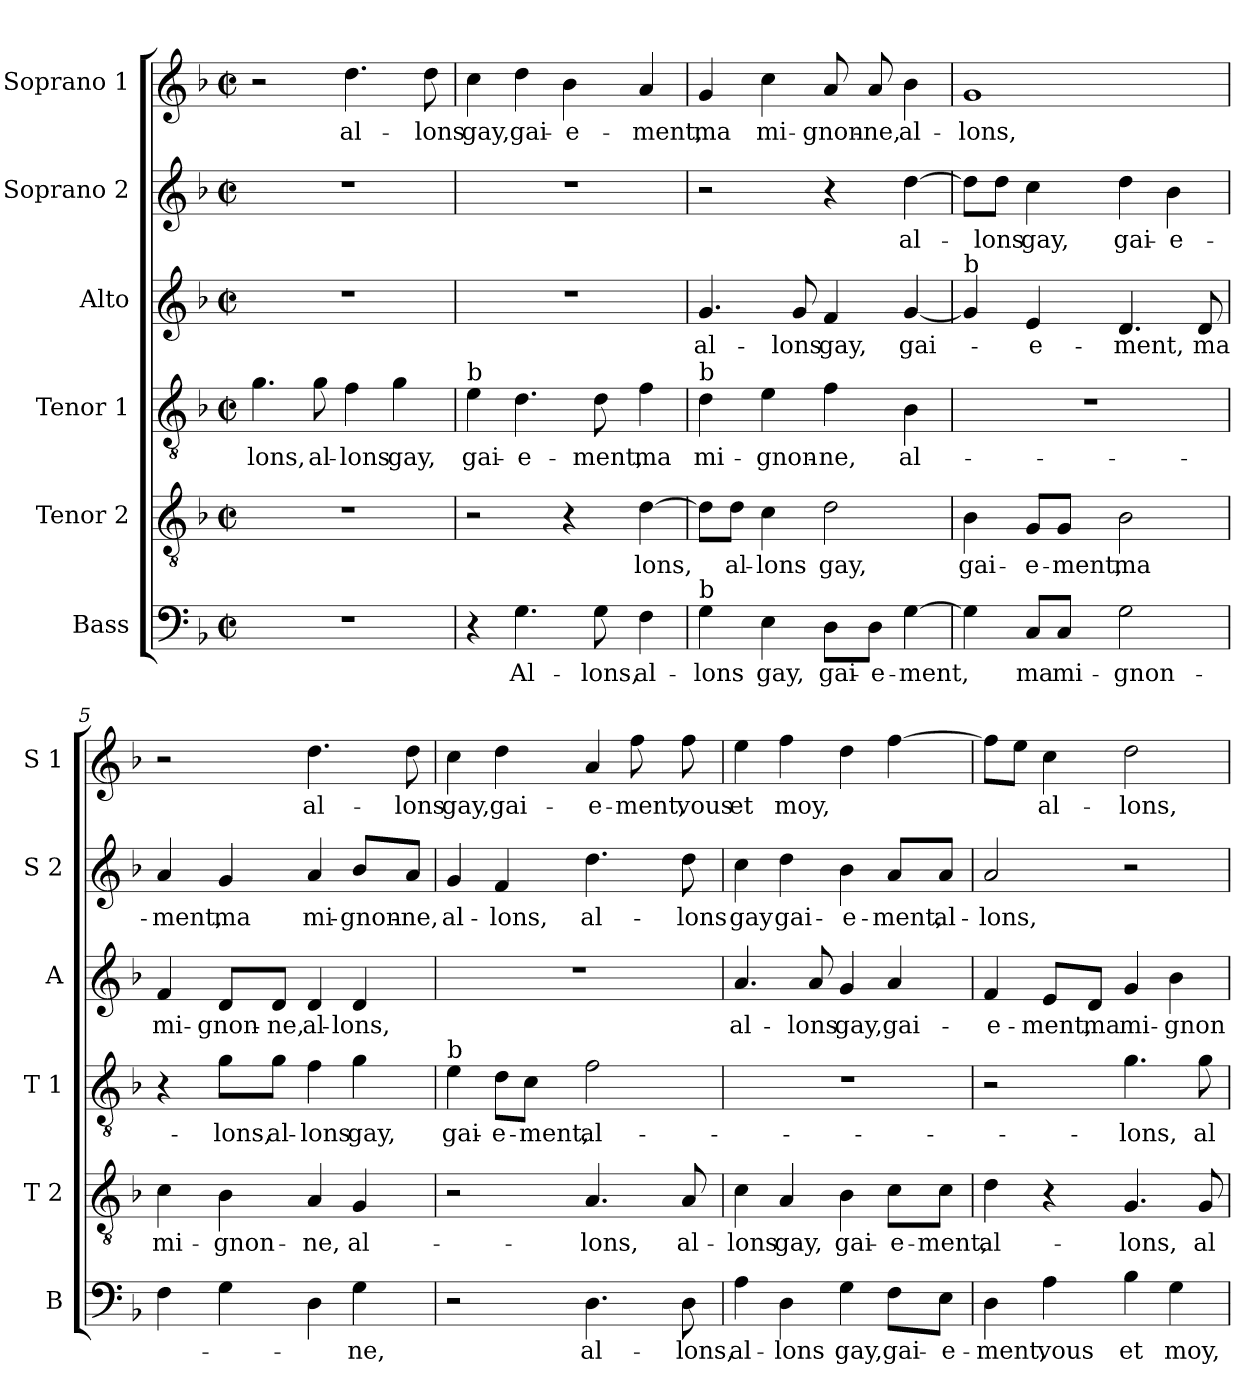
**kern	**text	**kern	**text	**kern	**text	**kern	**text	**kern	**text	**kern	**text
*part6	*part6	*part5	*part5	*part4	*part4	*part3	*part3	*part2	*part2	*part1	*part1
*staff6	*staff6	*staff5	*staff5	*staff4	*staff4	*staff3	*staff3	*staff2	*staff2	*staff1	*staff1
*I"Bass	*	*I"Tenor 2	*	*I"Tenor 1	*	*I"Alto	*	*I"Soprano 2	*	*I"Soprano 1	*
*I'B	*	*I'T 2	*	*I'T 1	*	*I'A	*	*I'S 2	*	*I'S 1	*
*clefF4	*	*clefGv2	*	*clefGv2	*	*clefG2	*	*clefG2	*	*clefG2	*
*k[b-]	*	*k[b-]	*	*k[b-]	*	*k[b-]	*	*k[b-]	*	*k[b-]	*
*F:	*	*F:	*	*F:	*	*F:	*	*F:	*	*F:	*
*M2/2	*	*M2/2	*	*M2/2	*	*M2/2	*	*M2/2	*	*M2/2	*
*met(c|)	*	*met(c|)	*	*met(c|)	*	*met(c|)	*	*met(c|)	*	*met(c|)	*
=1	=1	=1	=1	=1	=1	=1	=1	=1	=1	=1	=1
1r	.	1r	.	4.g\	lons,	1r	.	1r	.	2r	.
.	.	.	.	8g\	al-	.	.	.	.	.	.
.	.	.	.	4f\	-lons	.	.	.	.	4.dd\	al-
.	.	.	.	4g\	gay,	.	.	.	.	.	.
.	.	.	.	.	.	.	.	.	.	8dd\	-lons
=2	=2	=2	=2	=2	=2	=2	=2	=2	=2	=2	=2
!	!	!	!	!LO:TX:a:t=b	!	!	!	!	!	!	!
4r	.	2r	.	4e\	gai-	1r	.	1r	.	4cc\	gay,
4.G\	Al-	.	.	4.d\	-e-	.	.	.	.	4dd\	gai-
.	.	4r	.	.	.	.	.	.	.	4b-\	-e-
8G\	-lons,	.	.	8d\	-ment,	.	.	.	.	.	.
4F\	al-	[4d\	lons,	4f\	ma	.	.	.	.	4a/	-ment,
=3	=3	=3	=3	=3	=3	=3	=3	=3	=3	=3	=3
!	!	!	!	!LO:TX:a:t=b	!	!	!	!	!	!	!
!LO:TX:a:t=b	!	!	!	!	!	!	!	!	!	!	!
4G\	-lons	8d\L]	.	4d\	mi-	4.g/	al-	2r	.	4g/	ma
.	.	8d\J	al-	.	.	.	.	.	.	.	.
4E\	gay,	4c\	-lons	4e\	-gnon-	.	.	.	.	4cc\	mi-
.	.	.	.	.	.	8g/	-lons	.	.	.	.
8D\L	gai-	2d\	gay,	4f\	-ne,	4f/	gay,	4r	.	8a/	-gnon-
8D\J	-e-	.	.	.	.	.	.	.	.	8a/	-ne,
[4G\	-ment,	.	.	4B-\	al-	[4g/	gai-	[4dd\	al-	4b-\	al-
=4	=4	=4	=4	=4	=4	=4	=4	=4	=4	=4	=4
!	!	!	!	!	!	!LO:TX:a:t=b	!	!	!	!	!
4G\]	.	4B-\	gai-	1r	.	4g/]	.	8dd\L]	.	1g	-lons,
.	.	.	.	.	.	.	.	8dd\J	-lons	.	.
8C/L	ma	8G/L	-e-	.	.	4e/	-e-	4cc\	gay,	.	.
8C/J	mi-	8G/J	-ment,	.	.	.	.	.	.	.	.
2G\	-gnon-	2B-\	ma	.	.	4.d/	-ment,	4dd\	gai-	.	.
.	.	.	.	.	.	.	.	4b-\	-e-	.	.
.	.	.	.	.	.	8d/	ma	.	.	.	.
=5	=5	=5	=5	=5	=5	=5	=5	=5	=5	=5	=5
4F\	.	4c\	mi-	4r	.	4f/	mi-	4a/	-ment,	2r	.
4G\	.	4B-\	-gnon-	8g\L	-lons,	8d/L	-gnon-	4g/	ma	.	.
.	.	.	.	8g\J	al-	8d/J	-ne,	.	.	.	.
4D\	.	4A/	-ne,	4f\	-lons	4d/	al-	4a/	mi-	4.dd\	al-
4G\	-ne,	4G/	al-	4g\	gay,	4d/	-lons,	8b-/L	-gnon-	.	.
.	.	.	.	.	.	.	.	8a/J	-ne,	8dd\	-lons
!!LO:LB:g=z
=6	=6	=6	=6	=6	=6	=6	=6	=6	=6	=6	=6
!	!	!	!	!LO:TX:a:t=b	!	!	!	!	!	!	!
2r	.	2r	.	4e\	gai-	1r	.	4g/	al-	4cc\	gay,
.	.	.	.	8d\L	-e-	.	.	4f/	-lons,	4dd\	gai-
.	.	.	.	8c\J	-ment,	.	.	.	.	.	.
4.D\	al-	4.A/	-lons,	2f\	al-	.	.	4.dd\	al-	4a/	-e-
.	.	.	.	.	.	.	.	.	.	8ff\	-ment,
8D\	-lons,	8A/	al-	.	.	.	.	8dd\	-lons	8ff\	vous
=7	=7	=7	=7	=7	=7	=7	=7	=7	=7	=7	=7
4A\	al-	4c\	-lons	1r	.	4.a/	al-	4cc\	gay	4ee\	et
4D\	-lons	4A/	gay,	.	.	.	.	4dd\	gai-	4ff\	moy,
.	.	.	.	.	.	8a/	-lons	.	.	.	.
4G\	gay,	4B-\	gai-	.	.	4g/	gay,	4b-\	-e-	4dd\	.
8F\L	gai-	8c\L	-e-	.	.	4a/	gai-	8a/L	-ment,	[4ff\	.
8E\J	-e-	8c\J	-ment,	.	.	.	.	8a/J	al-	.	.
=8	=8	=8	=8	=8	=8	=8	=8	=8	=8	=8	=8
4D\	-ment,	4d\	al-	2r	.	4f/	-e-	2a/	-lons,	8ff\L]	.
.	.	.	.	.	.	.	.	.	.	8ee\J	.
4A\	vous	4r	.	.	.	8e/L	-ment,	.	.	4cc\	al-
.	.	.	.	.	.	8d/J	ma	.	.	.	.
4B-\	et	4.G/	-lons,	4.g\	-lons,	4g/	mi-	2r	.	2dd\	-lons,
4G\	moy,	.	.	.	.	4b-\	-gnon-	.	.	.	.
.	.	8G/	al-	8g\	al-	.	.	.	.	.	.
=	=	=	=	=	=	=	=	=	=	=	=
*-	*-	*-	*-	*-	*-	*-	*-	*-	*-	*-	*-
